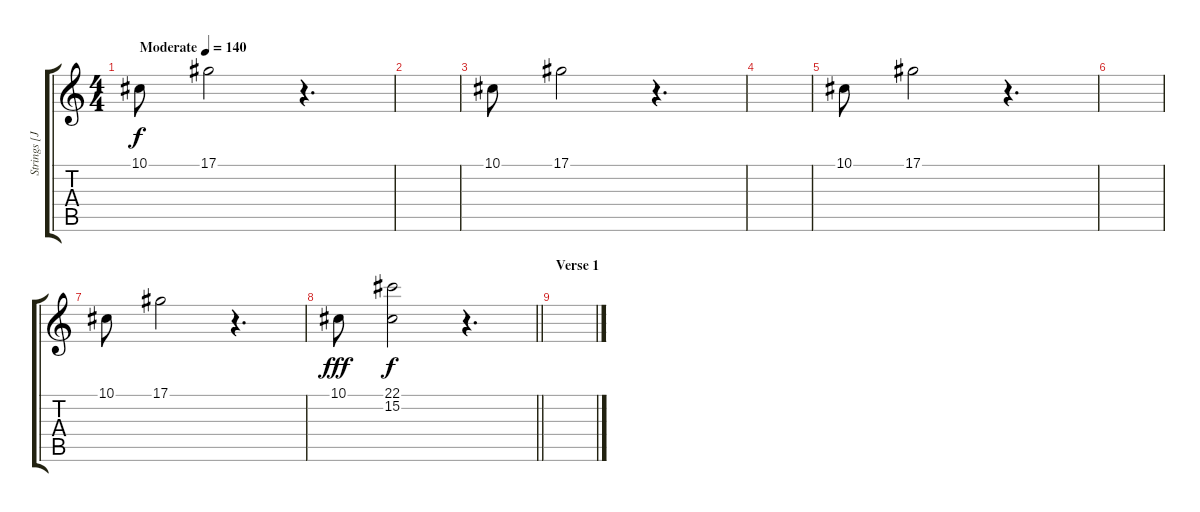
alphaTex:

\track ("Strings [Joe Hahn]" "Strings [J") {instrument stringensemble1}
\staff {score tabs}
\tuning (Eb4 Bb3 Gb3 Db3 Ab2 Db2) {hide}
\ts (4 4)
\tempo (140 "Moderate")
\clef g2
\ks c
10.1.8{dy f instrument stringensemble1} 17.1.2 r.4{d} |
|
10.1.8 17.1.2 r.4{d} |
|
10.1.8 17.1.2 r.4{d} |
|
10.1.8 17.1.2 r.4{d} |
\barLineRight lightlight
10.1.8{dy fff} (22.1 15.2).2{dy f} r.4{d} |
\section ("" "Verse 1")
